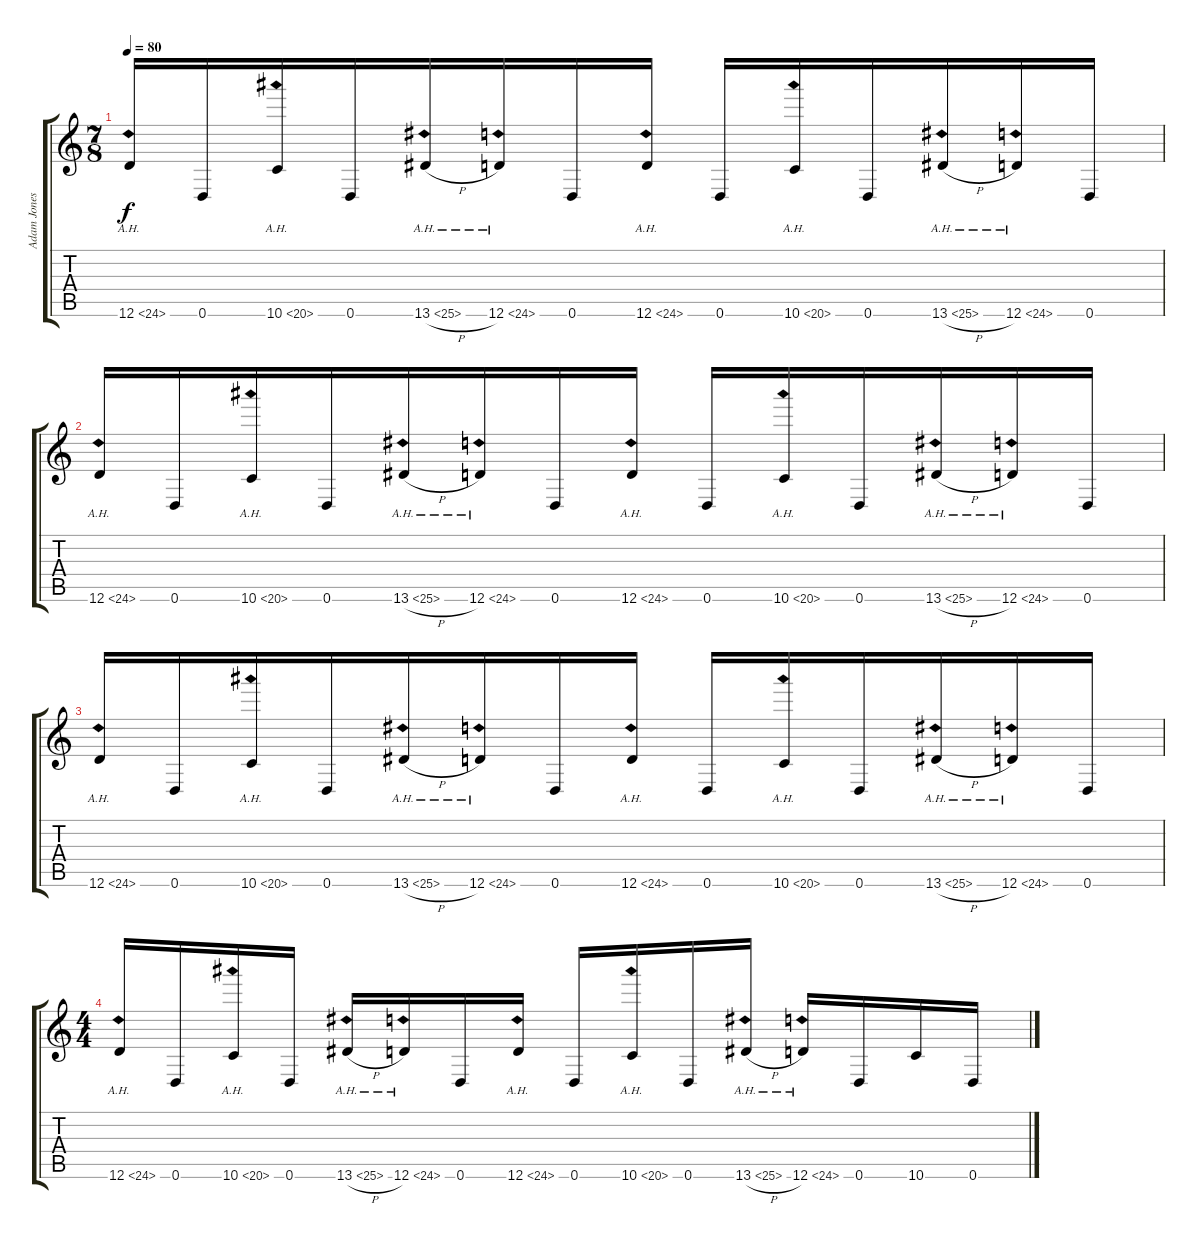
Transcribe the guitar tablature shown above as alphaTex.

\track ("Adam Jones (right)" "Adam Jones") {instrument overdrivenguitar}
\staff {score tabs}
\tuning (E4 B3 G3 D3 A2 D2) {hide}
\ts (7 8)
\tempo 80
\clef g2
\ks c
12.6{ah 12}.16{dy f} 0.6.16 10.6{ah 10}.16 0.6.16 13.6{ah 12 h}.16 12.6{ah 12}.16 0.6.16 12.6{ah 12}.16 0.6.16 10.6{ah 10}.16 0.6.16 13.6{ah 12 h}.16 12.6{ah 12}.16 0.6.16 |
12.6{ah 12}.16 0.6.16 10.6{ah 10}.16 0.6.16 13.6{ah 12 h}.16 12.6{ah 12}.16 0.6.16 12.6{ah 12}.16 0.6.16 10.6{ah 10}.16 0.6.16 13.6{ah 12 h}.16 12.6{ah 12}.16 0.6.16 |
12.6{ah 12}.16 0.6.16 10.6{ah 10}.16 0.6.16 13.6{ah 12 h}.16 12.6{ah 12}.16 0.6.16 12.6{ah 12}.16 0.6.16 10.6{ah 10}.16 0.6.16 13.6{ah 12 h}.16 12.6{ah 12}.16 0.6.16 |
\ts (4 4)
12.6{ah 12}.16 0.6.16 10.6{ah 10}.16 0.6.16 13.6{ah 12 h}.16 12.6{ah 12}.16 0.6.16 12.6{ah 12}.16 0.6.16 10.6{ah 10}.16 0.6.16 13.6{ah 12 h}.16 12.6{ah 12}.16 0.6.16 10.6.16 0.6.16
